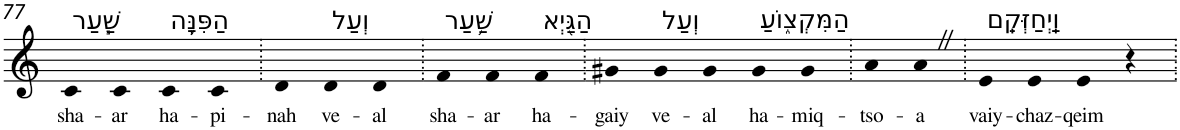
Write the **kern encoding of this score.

**kern	**text
*part1	*part1
*staff1	*staff1
*I"Piano	*
*I'Pno	*
!!LO:PB:g=z
*clefG2	*
*k[]	*
=77	=77
!LO:TX:a:t=שַׁ֧עַר	!
!	!LO:LY:b
4c	sha-
!	!LO:LY:b
4c	-ar
!LO:TX:a:t=הַפִּנָּ֛ה	!
!	!LO:LY:b
4c	ha-
!	!LO:LY:b
4c	-pi-
=78.	=78.
!	!LO:LY:b
4d	-nah
!LO:TX:a:t=וְעַל	!
!	!LO:LY:b
4d	ve-
!	!LO:LY:b
4d	-al
=79.	=79.
!LO:TX:a:t=שַׁ֥עַר	!
!	!LO:LY:b
4f	sha-
!	!LO:LY:b
4f	-ar
!LO:TX:a:t=הַגַּ֖יְא	!
!	!LO:LY:b
4f	ha-
=80.	=80.
!	!LO:LY:b
4g#X	-gaiy
!LO:TX:a:t=וְעַל	!
!	!LO:LY:b
4g#	ve-
!	!LO:LY:b
4g#	-al
!LO:TX:a:t=הַמִּקְצ֑וֹעַ	!
!	!LO:LY:b
4g#	ha-
!	!LO:LY:b
4g#	-miq-
=81.	=81.
!	!LO:LY:b
4a	-tso-
!	!LO:LY:b
4aZ	-a
=82.	=82.
!LO:TX:a:t=וַֽיְחַזְּקֵֽם	!
!	!LO:LY:b
4e	vaiy-
!	!LO:LY:b
4e	-chaz-
!	!LO:LY:b
4e	-qeim
4r	.
=.	=.
*-	*-
